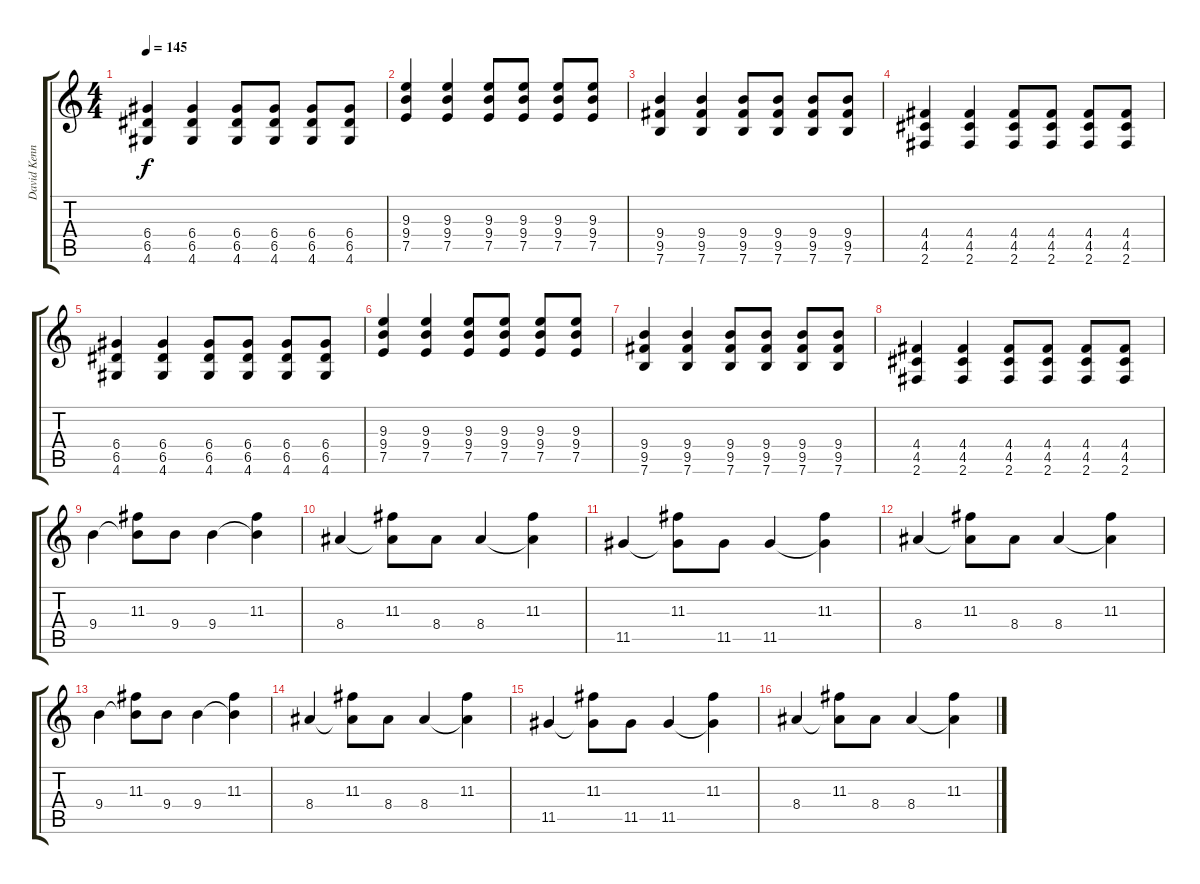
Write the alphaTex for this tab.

\track ("David Kennedy" "David Kenn") {instrument overdrivenguitar}
\staff {score tabs}
\tuning (E4 B3 G3 D3 A2 E2) {hide}
\ts (4 4)
\tempo 145
\clef g2
\ks c
(6.4 6.5 4.6).4{dy f} (6.4 6.5 4.6).4 (6.4 6.5 4.6).8 (6.4 6.5 4.6).8 (6.4 6.5 4.6).8 (6.4 6.5 4.6).8 |
(9.3 9.4 7.5).4 (9.3 9.4 7.5).4 (9.3 9.4 7.5).8 (9.3 9.4 7.5).8 (9.3 9.4 7.5).8 (9.3 9.4 7.5).8 |
(9.4 9.5 7.6).4 (9.4 9.5 7.6).4 (9.4 9.5 7.6).8 (9.4 9.5 7.6).8 (9.4 9.5 7.6).8 (9.4 9.5 7.6).8 |
(4.4 4.5 2.6).4 (4.4 4.5 2.6).4 (4.4 4.5 2.6).8 (4.4 4.5 2.6).8 (4.4 4.5 2.6).8 (4.4 4.5 2.6).8 |
(6.4 6.5 4.6).4 (6.4 6.5 4.6).4 (6.4 6.5 4.6).8 (6.4 6.5 4.6).8 (6.4 6.5 4.6).8 (6.4 6.5 4.6).8 |
(9.3 9.4 7.5).4 (9.3 9.4 7.5).4 (9.3 9.4 7.5).8 (9.3 9.4 7.5).8 (9.3 9.4 7.5).8 (9.3 9.4 7.5).8 |
(9.4 9.5 7.6).4 (9.4 9.5 7.6).4 (9.4 9.5 7.6).8 (9.4 9.5 7.6).8 (9.4 9.5 7.6).8 (9.4 9.5 7.6).8 |
(4.4 4.5 2.6).4 (4.4 4.5 2.6).4 (4.4 4.5 2.6).8 (4.4 4.5 2.6).8 (4.4 4.5 2.6).8 (4.4 4.5 2.6).8 |
9.4.4{instrument electricguitarclean} (11.3 9.4{t}).8 9.4.8 9.4.4 (11.3 9.4{t}).4 |
8.4.4 (11.3 8.4{t}).8 8.4.8 8.4.4 (11.3 8.4{t}).4 |
11.5.4 (11.3 11.5{t}).8 11.5.8 11.5.4 (11.3 11.5{t}).4 |
8.4.4 (11.3 8.4{t}).8 8.4.8 8.4.4 (11.3 8.4{t}).4 |
9.4.4 (11.3 9.4{t}).8 9.4.8 9.4.4 (11.3 9.4{t}).4 |
8.4.4 (11.3 8.4{t}).8 8.4.8 8.4.4 (11.3 8.4{t}).4 |
11.5.4 (11.3 11.5{t}).8 11.5.8 11.5.4 (11.3 11.5{t}).4 |
8.4.4 (11.3 8.4{t}).8 8.4.8 8.4.4 (11.3 8.4{t}).4
